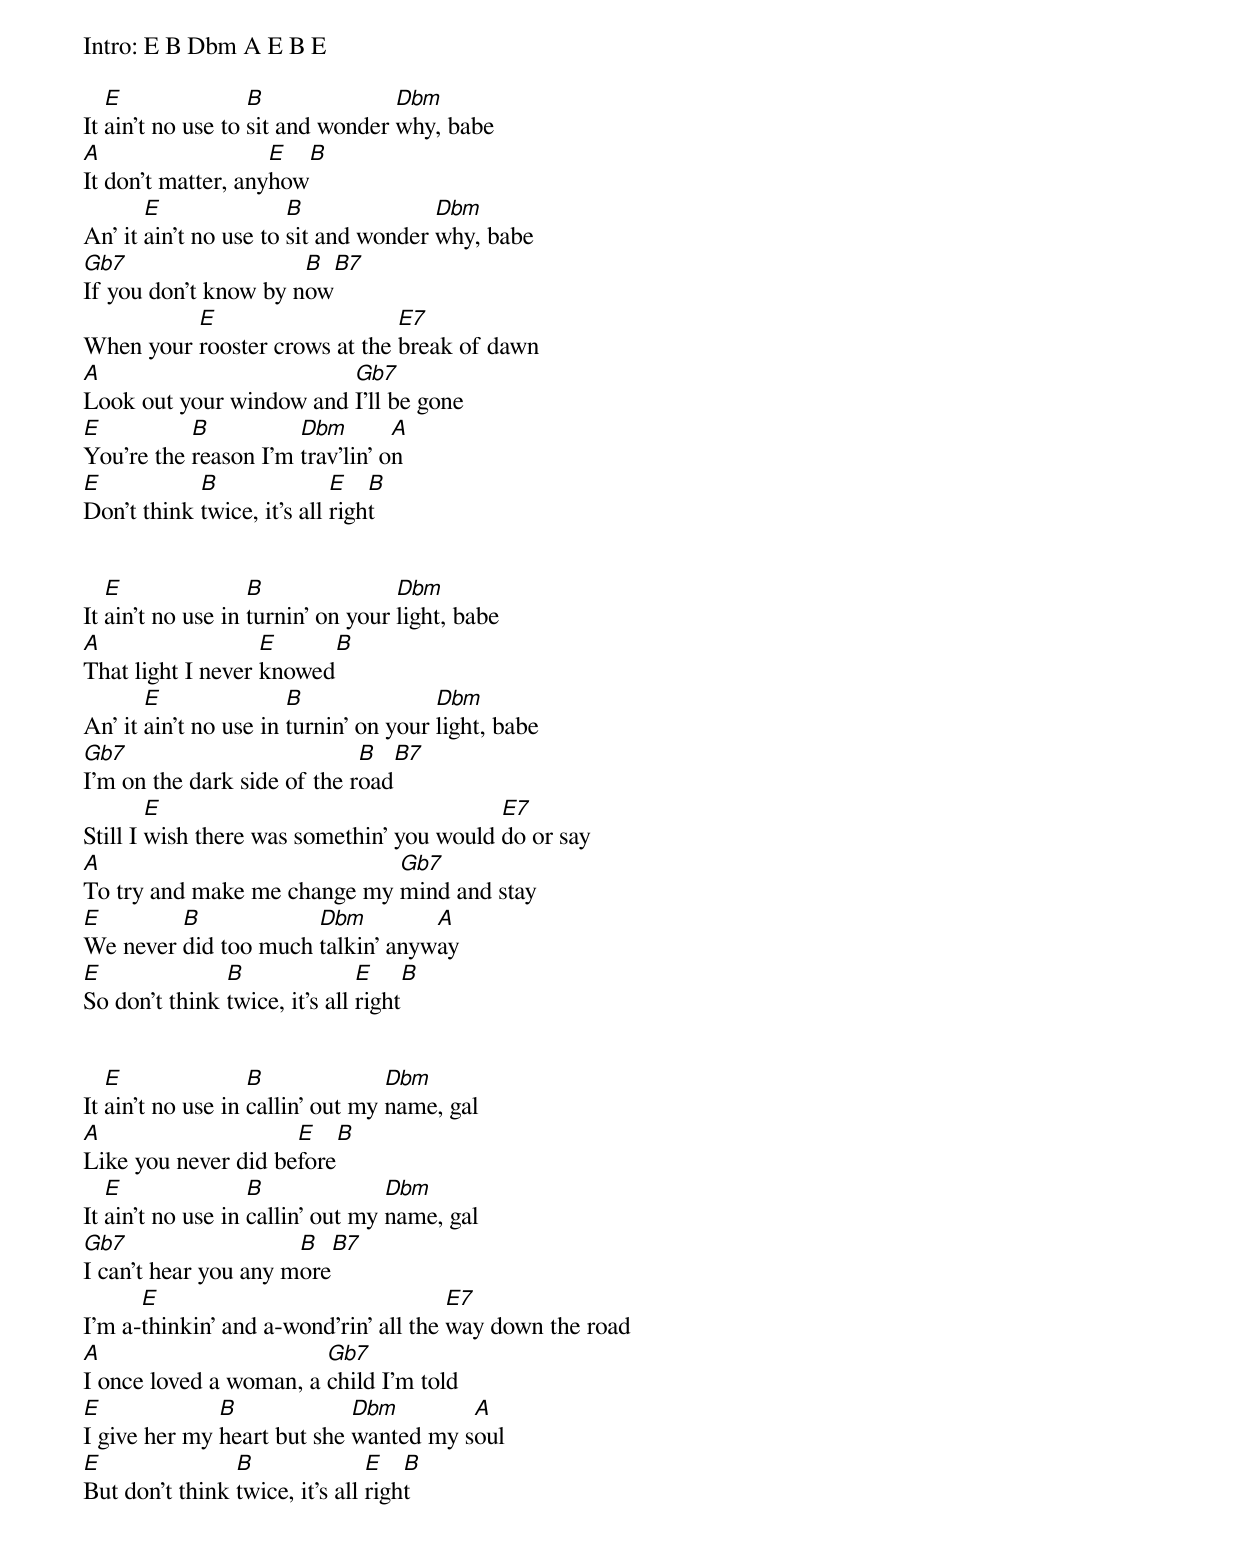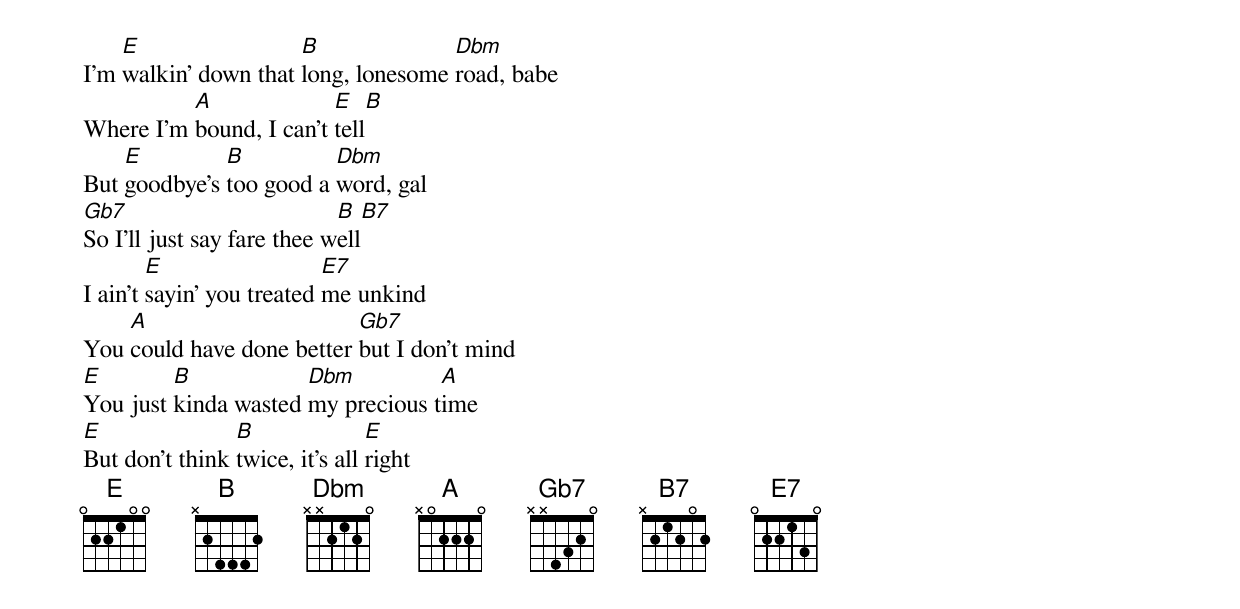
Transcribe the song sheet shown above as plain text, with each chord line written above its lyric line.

Intro: E B Dbm A E B E

   E               B              Dbm
It ain't no use to sit and wonder why, babe
A                   E  B
It don't matter, anyhow
       E               B              Dbm
An' it ain't no use to sit and wonder why, babe
Gb7                   B  B7
If you don't know by now
          E                    E7
When your rooster crows at the break of dawn
A                        Gb7
Look out your window and I'll be gone
E          B          Dbm        A
You're the reason I'm trav'lin' on
E           B               E   B
Don't think twice, it's all right


   E               B               Dbm
It ain't no use in turnin' on your light, babe
A                  E     B
That light I never knowed
       E               B               Dbm
An' it ain't no use in turnin' on your light, babe
Gb7                          B   B7
I'm on the dark side of the road
        E                                  E7
Still I wish there was somethin' you would do or say
A                            Gb7
To try and make me change my mind and stay
E        B            Dbm         A
We never did too much talkin' anyway
E              B               E    B
So don't think twice, it's all right


   E               B              Dbm
It ain't no use in callin' out my name, gal
A                    E   B
Like you never did before
   E               B              Dbm
It ain't no use in callin' out my name, gal
Gb7                   B  B7
I can't hear you any more
      E                                E7
I'm a-thinkin' and a-wond'rin' all the way down the road
A                       Gb7
I once loved a woman, a child I'm told
E             B             Dbm        A
I give her my heart but she wanted my soul
E               B               E   B
But don't think twice, it's all right


    E                 B              Dbm
I'm walkin' down that long, lonesome road, babe
          A              E   B
Where I'm bound, I can't tell
    E         B          Dbm
But goodbye's too good a word, gal
Gb7                         B  B7
So I'll just say fare thee well
        E                  E7
I ain't sayin' you treated me unkind
    A                      Gb7
You could have done better but I don't mind
E        B            Dbm          A
You just kinda wasted my precious time
E               B               E
But don't think twice, it's all right
